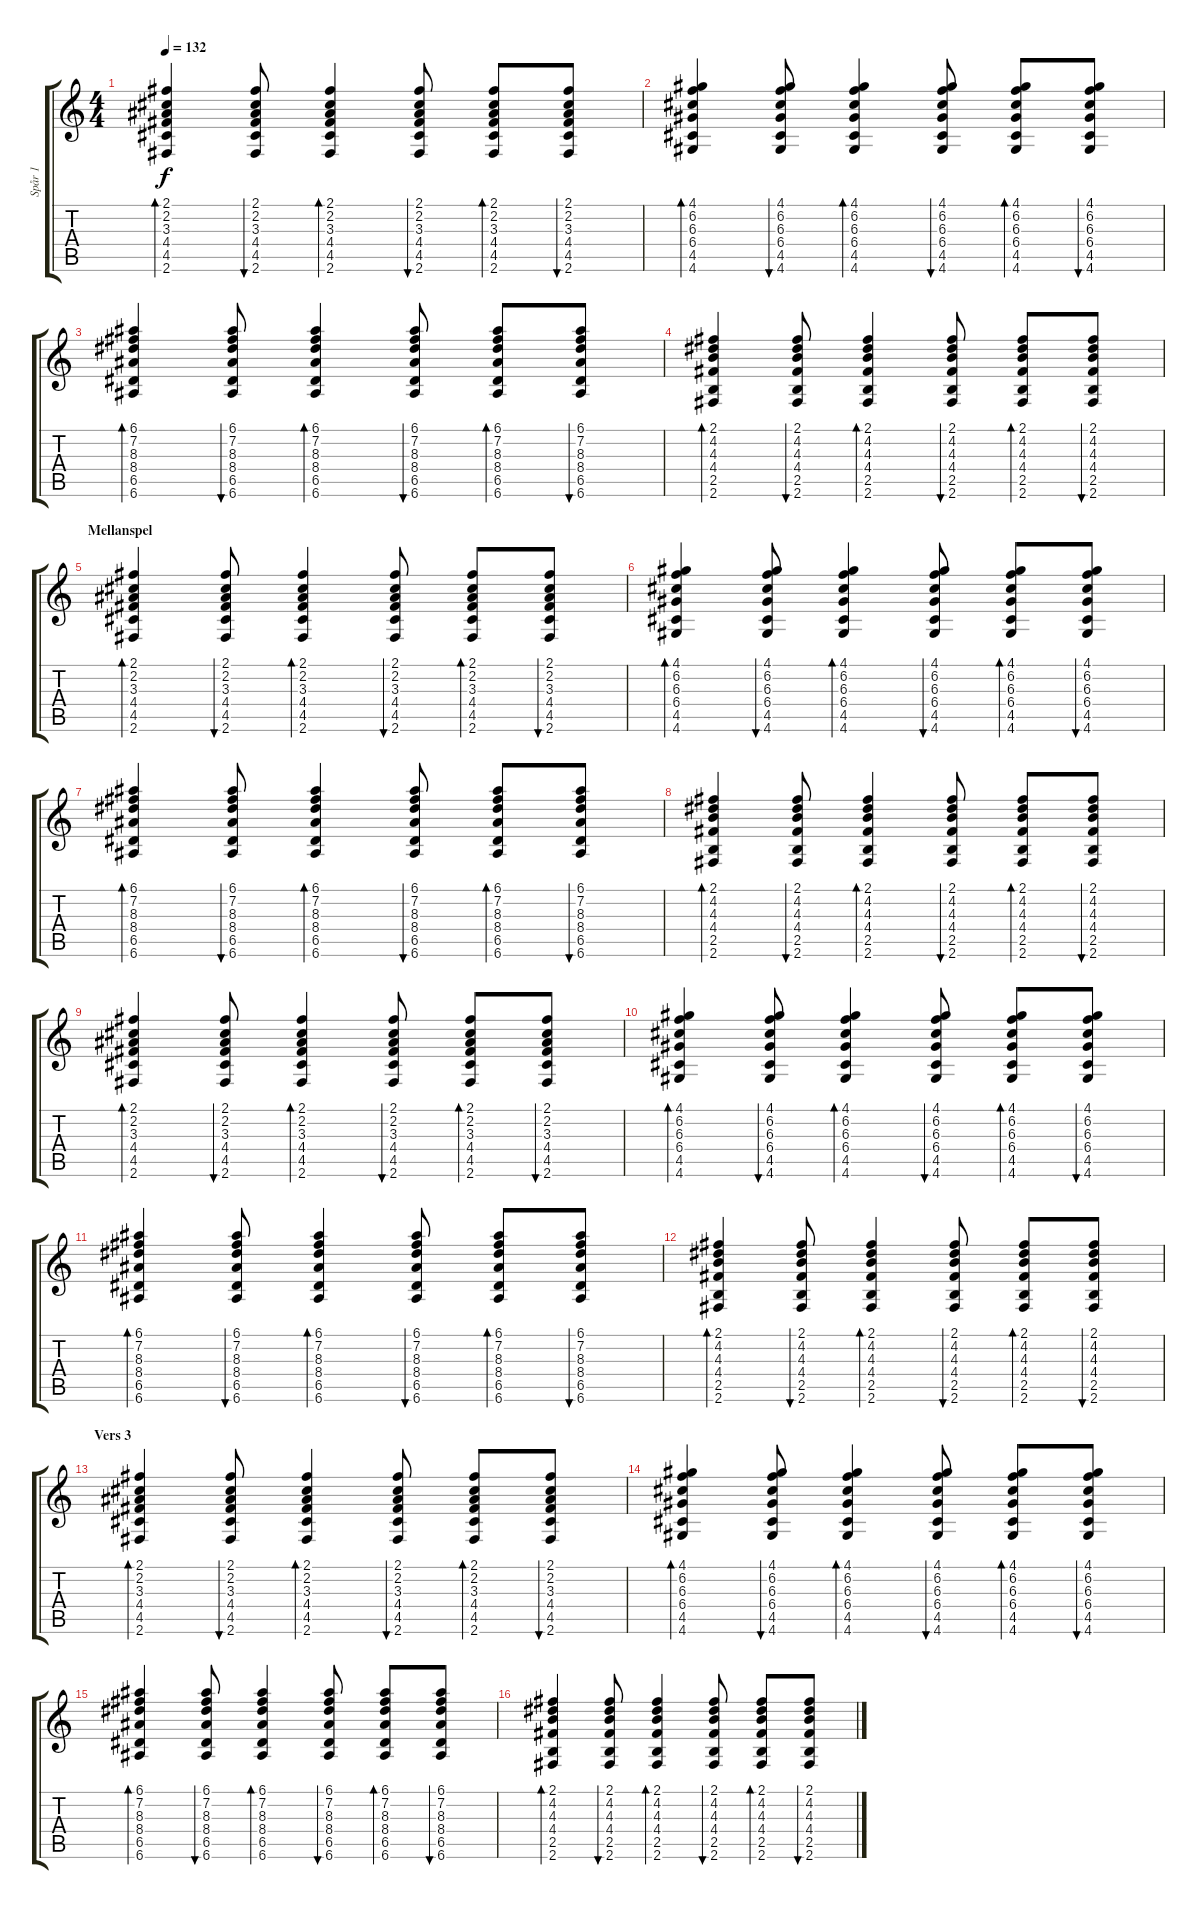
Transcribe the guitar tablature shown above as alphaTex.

\track ("Spår 1" "Spår 1") {instrument electricguitarjazz}
\staff {score tabs}
\tuning (E4 B3 G3 D3 A2 E2) {hide}
\ts (4 4)
\tempo 132
\clef g2
\ks c
(2.1 2.2 3.3 4.4 4.5 2.6).4{bd 60 dy f} (2.1 2.2 3.3 4.4 4.5 2.6).8{bu 120} (2.1 2.2 3.3 4.4 4.5 2.6).4{bd 120} (2.1 2.2 3.3 4.4 4.5 2.6).8{bu 60} (2.1 2.2 3.3 4.4 4.5 2.6).8{bd 60} (2.1 2.2 3.3 4.4 4.5 2.6).8{bu 60} |
(4.1 6.2 6.3 6.4 4.5 4.6).4{bd 60} (4.1 6.2 6.3 6.4 4.5 4.6).8{bu 120} (4.1 6.2 6.3 6.4 4.5 4.6).4{bd 120} (4.1 6.2 6.3 6.4 4.5 4.6).8{bu 60} (4.1 6.2 6.3 6.4 4.5 4.6).8{bd 60} (4.1 6.2 6.3 6.4 4.5 4.6).8{bu 60} |
(6.1 7.2 8.3 8.4 6.5 6.6).4{bd 60} (6.1 7.2 8.3 8.4 6.5 6.6).8{bu 120} (6.1 7.2 8.3 8.4 6.5 6.6).4{bd 120} (6.1 7.2 8.3 8.4 6.5 6.6).8{bu 60} (6.1 7.2 8.3 8.4 6.5 6.6).8{bd 60} (6.1 7.2 8.3 8.4 6.5 6.6).8{bu 60} |
(2.1 4.2 4.3 4.4 2.5 2.6).4{bd 60} (2.1 4.2 4.3 4.4 2.5 2.6).8{bu 120} (2.1 4.2 4.3 4.4 2.5 2.6).4{bd 120} (2.1 4.2 4.3 4.4 2.5 2.6).8{bu 60} (2.1 4.2 4.3 4.4 2.5 2.6).8{bd 60} (2.1 4.2 4.3 4.4 2.5 2.6).8{bu 60} |
\section ("" "Mellanspel")
(2.1 2.2 3.3 4.4 4.5 2.6).4{bd 60} (2.1 2.2 3.3 4.4 4.5 2.6).8{bu 120} (2.1 2.2 3.3 4.4 4.5 2.6).4{bd 120} (2.1 2.2 3.3 4.4 4.5 2.6).8{bu 60} (2.1 2.2 3.3 4.4 4.5 2.6).8{bd 60} (2.1 2.2 3.3 4.4 4.5 2.6).8{bu 60} |
(4.1 6.2 6.3 6.4 4.5 4.6).4{bd 60} (4.1 6.2 6.3 6.4 4.5 4.6).8{bu 120} (4.1 6.2 6.3 6.4 4.5 4.6).4{bd 120} (4.1 6.2 6.3 6.4 4.5 4.6).8{bu 60} (4.1 6.2 6.3 6.4 4.5 4.6).8{bd 60} (4.1 6.2 6.3 6.4 4.5 4.6).8{bu 60} |
(6.1 7.2 8.3 8.4 6.5 6.6).4{bd 60} (6.1 7.2 8.3 8.4 6.5 6.6).8{bu 120} (6.1 7.2 8.3 8.4 6.5 6.6).4{bd 120} (6.1 7.2 8.3 8.4 6.5 6.6).8{bu 60} (6.1 7.2 8.3 8.4 6.5 6.6).8{bd 60} (6.1 7.2 8.3 8.4 6.5 6.6).8{bu 60} |
(2.1 4.2 4.3 4.4 2.5 2.6).4{bd 60} (2.1 4.2 4.3 4.4 2.5 2.6).8{bu 120} (2.1 4.2 4.3 4.4 2.5 2.6).4{bd 120} (2.1 4.2 4.3 4.4 2.5 2.6).8{bu 60} (2.1 4.2 4.3 4.4 2.5 2.6).8{bd 60} (2.1 4.2 4.3 4.4 2.5 2.6).8{bu 60} |
(2.1 2.2 3.3 4.4 4.5 2.6).4{bd 60} (2.1 2.2 3.3 4.4 4.5 2.6).8{bu 120} (2.1 2.2 3.3 4.4 4.5 2.6).4{bd 120} (2.1 2.2 3.3 4.4 4.5 2.6).8{bu 60} (2.1 2.2 3.3 4.4 4.5 2.6).8{bd 60} (2.1 2.2 3.3 4.4 4.5 2.6).8{bu 60} |
(4.1 6.2 6.3 6.4 4.5 4.6).4{bd 60} (4.1 6.2 6.3 6.4 4.5 4.6).8{bu 120} (4.1 6.2 6.3 6.4 4.5 4.6).4{bd 120} (4.1 6.2 6.3 6.4 4.5 4.6).8{bu 60} (4.1 6.2 6.3 6.4 4.5 4.6).8{bd 60} (4.1 6.2 6.3 6.4 4.5 4.6).8{bu 60} |
(6.1 7.2 8.3 8.4 6.5 6.6).4{bd 60} (6.1 7.2 8.3 8.4 6.5 6.6).8{bu 120} (6.1 7.2 8.3 8.4 6.5 6.6).4{bd 120} (6.1 7.2 8.3 8.4 6.5 6.6).8{bu 60} (6.1 7.2 8.3 8.4 6.5 6.6).8{bd 60} (6.1 7.2 8.3 8.4 6.5 6.6).8{bu 60} |
(2.1 4.2 4.3 4.4 2.5 2.6).4{bd 60} (2.1 4.2 4.3 4.4 2.5 2.6).8{bu 120} (2.1 4.2 4.3 4.4 2.5 2.6).4{bd 120} (2.1 4.2 4.3 4.4 2.5 2.6).8{bu 60} (2.1 4.2 4.3 4.4 2.5 2.6).8{bd 60} (2.1 4.2 4.3 4.4 2.5 2.6).8{bu 60} |
\section ("" "Vers 3")
(2.1 2.2 3.3 4.4 4.5 2.6).4{bd 60} (2.1 2.2 3.3 4.4 4.5 2.6).8{bu 120} (2.1 2.2 3.3 4.4 4.5 2.6).4{bd 120} (2.1 2.2 3.3 4.4 4.5 2.6).8{bu 60} (2.1 2.2 3.3 4.4 4.5 2.6).8{bd 60} (2.1 2.2 3.3 4.4 4.5 2.6).8{bu 60} |
(4.1 6.2 6.3 6.4 4.5 4.6).4{bd 60} (4.1 6.2 6.3 6.4 4.5 4.6).8{bu 120} (4.1 6.2 6.3 6.4 4.5 4.6).4{bd 120} (4.1 6.2 6.3 6.4 4.5 4.6).8{bu 60} (4.1 6.2 6.3 6.4 4.5 4.6).8{bd 60} (4.1 6.2 6.3 6.4 4.5 4.6).8{bu 60} |
(6.1 7.2 8.3 8.4 6.5 6.6).4{bd 60} (6.1 7.2 8.3 8.4 6.5 6.6).8{bu 120} (6.1 7.2 8.3 8.4 6.5 6.6).4{bd 120} (6.1 7.2 8.3 8.4 6.5 6.6).8{bu 60} (6.1 7.2 8.3 8.4 6.5 6.6).8{bd 60} (6.1 7.2 8.3 8.4 6.5 6.6).8{bu 60} |
(2.1 4.2 4.3 4.4 2.5 2.6).4{bd 60} (2.1 4.2 4.3 4.4 2.5 2.6).8{bu 120} (2.1 4.2 4.3 4.4 2.5 2.6).4{bd 120} (2.1 4.2 4.3 4.4 2.5 2.6).8{bu 60} (2.1 4.2 4.3 4.4 2.5 2.6).8{bd 60} (2.1 4.2 4.3 4.4 2.5 2.6).8{bu 60}
